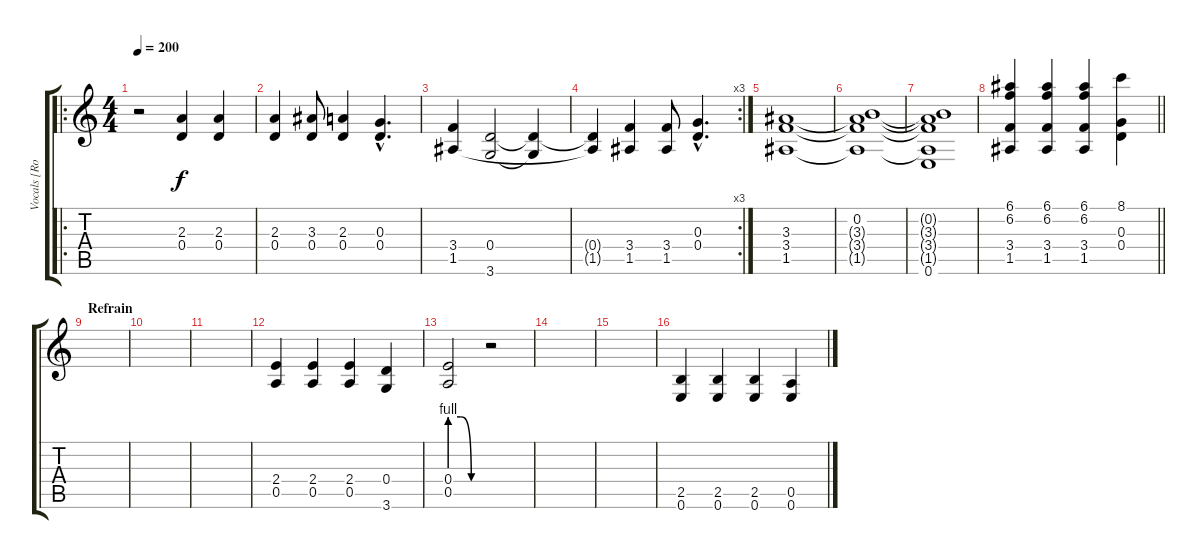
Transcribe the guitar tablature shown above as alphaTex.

\track ("Vocals [Rod]" "Vocals [Ro") {instrument acousticguitarnylon}
\staff {score tabs}
\tuning (E4 B3 G3 D3 A2 E2) {hide}
\ro
\ts (4 4)
\tempo 200
\clef g2
\ks c
r.2{dy f} (2.3 0.4).4 (2.3 0.4).4 |
(2.3 0.4).4 (3.3 0.4).8 (2.3 0.4).4 (0.3{hac} 0.4).4{d} |
(3.4 1.5).4 (0.4 3.6).2 (0.4{t} 3.6{t}).4 |
\rc 3
(0.4{t} 1.5{t}).4 (3.4 1.5).4 (3.4 1.5).8 (0.3{hac} 0.4{hac}).4{d} |
(3.3 3.4 1.5).1 |
(0.2 3.3{t} 3.4{t} 1.5{t}).1 |
(0.2{t} 3.3{t} 3.4{t} 1.5{t} 0.6).1 |
\barLineRight lightlight
(6.1 6.2 3.4 1.5).4 (6.1 6.2 3.4 1.5).4 (6.1 6.2 3.4 1.5).4 (8.1 0.3 0.4).4 |
\section ("" "Refrain")
|
|
|
(2.4 0.5).4 (2.4 0.5).4 (2.4 0.5).4 (0.4 3.6).4 |
(0.4{be (custom 0 4 20 4 40 0 60 0)} 0.5).2 r.2 |
|
|
(2.5 0.6).4 (2.5 0.6).4 (2.5 0.6).4 (0.5 0.6).4
